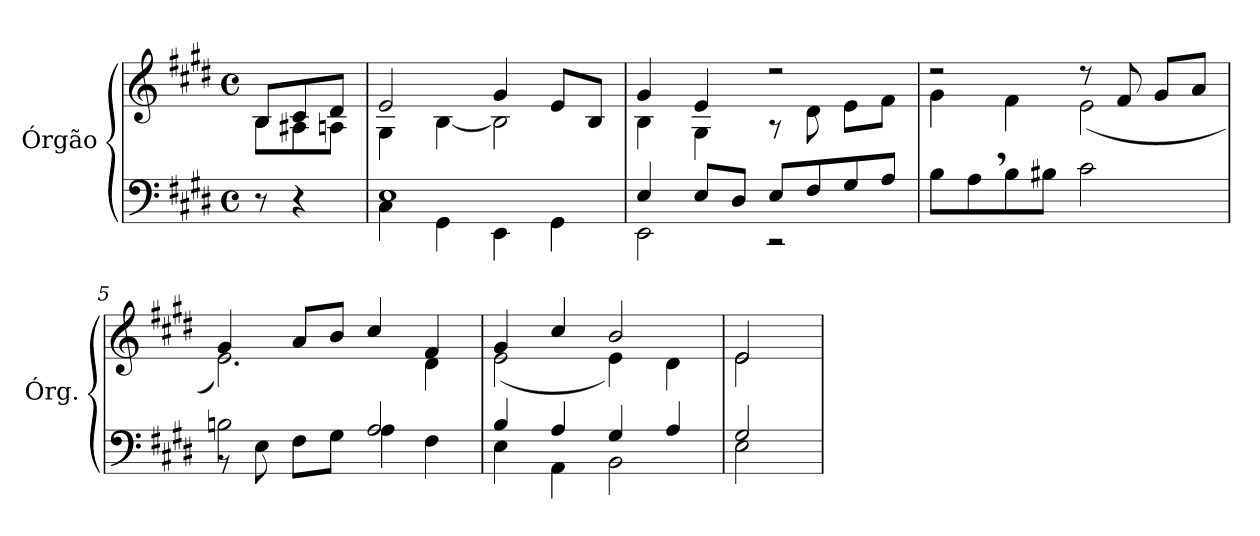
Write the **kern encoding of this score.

**kern	**kern
*part1	*part1
*staff2	*staff1
*I"Órgão	*
*I'Órg.	*
!!LO:PB:g=z
*clefF4	*clefG2
*k[f#c#g#d#]	*k[f#c#g#d#]
*E:	*E:
*M4/4	*M4/4
*met(c)	*met(c)
*MM88	*MM88
=1	=1
*	*^
8r	8Bi/L	8Bi\L
4r	8c#i/	8A#Xi\
.	8d#i/J	8Ani\J
=2	=2	=2
*^	*	*
1Ei	4C#i\	2ei/	4G#i\
.	4GG#i\	.	[<4Bi\
.	4EEi\	4g#i/	2Bi\]
.	4GG#i\	8ei/L	.
.	.	8Bi/J	.
=3	=3	=3	=3
4Ei/	2EEi\	4g#i/	4Bi\
8Ei/L	.	4ei/	4G#i\
8D#i/J	.	.	.
8Ei/L	2r	2r	8r
8F#i/	.	.	8d#i\
8G#i/	.	.	8ei\L
8Ai/J	.	.	8f#i\J
*v	*v	*	*
=4	=4	=4
8Bi\L	2r	4g#i\
8A,i\	.	.
8Bi\	.	4f#i\
8B#Xi\J	.	.
2c#i\	8r	(2ei\
.	8f#i/	.
.	8g#i/L	.
.	8ai/J	.
=5	=5	=5
*^	*	*
2Bni\	8r	4g#i/	2.ei\)
.	8Ei\	.	.
.	8F#i\L	8ai/L	.
.	8G#i\J	8bi/J	.
2Ai/	4Ai\	4cc#i/	.
.	4F#i\	4f#i/	4d#i\
!!LO:LB:g=z	!!
=6	=6	=6	=6
4Bi/	4Ei\	4g#i/	(2ei\
4Ai/	4AAi\	4cc#i/	.
4G#i/	2BBi\	2bi/	4ei\)
4Ai/	.	.	4d#i\
=7	=7	=7	=7
2G#i/	2Ei\	2ei/	2ei\
*v	*v	*	*
*	*v	*v
=	=
*-	*-
